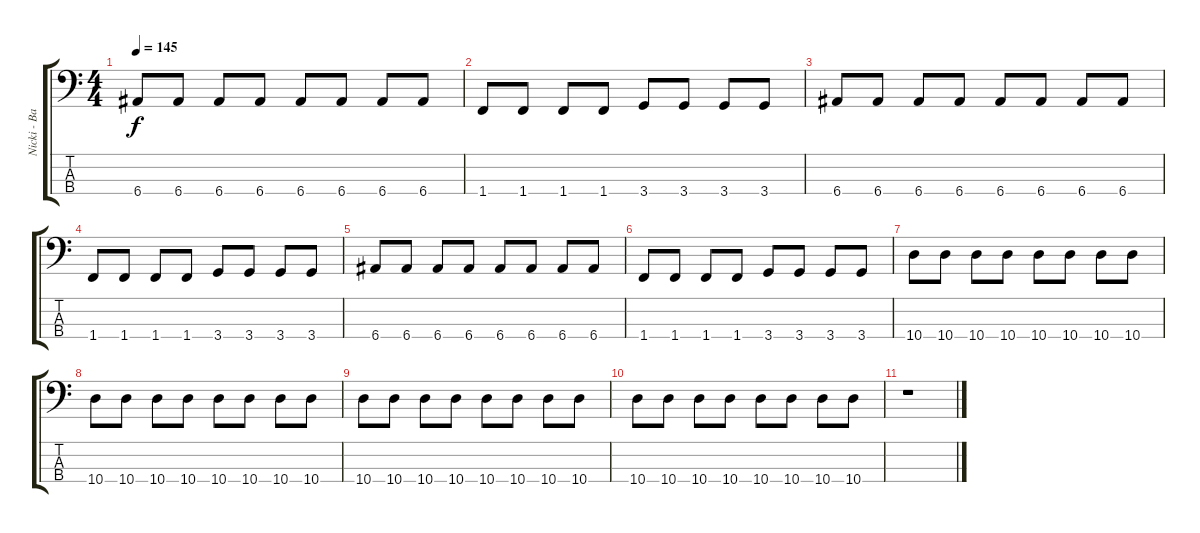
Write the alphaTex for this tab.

\track ("Nicki - Bass" "Nicki - Ba") {instrument electricbassfinger}
\staff {score tabs}
\tuning (G2 D2 A1 E1) {hide}
\ts (4 4)
\tempo 145
\clef f4
\ks c
6.4.8{dy f} 6.4.8 6.4.8 6.4.8 6.4.8 6.4.8 6.4.8 6.4.8 |
1.4.8 1.4.8 1.4.8 1.4.8 3.4.8 3.4.8 3.4.8 3.4.8 |
6.4.8 6.4.8 6.4.8 6.4.8 6.4.8 6.4.8 6.4.8 6.4.8 |
1.4.8 1.4.8 1.4.8 1.4.8 3.4.8 3.4.8 3.4.8 3.4.8 |
6.4.8 6.4.8 6.4.8 6.4.8 6.4.8 6.4.8 6.4.8 6.4.8 |
1.4.8 1.4.8 1.4.8 1.4.8 3.4.8 3.4.8 3.4.8 3.4.8 |
10.4.8 10.4.8 10.4.8 10.4.8 10.4.8 10.4.8 10.4.8 10.4.8 |
10.4.8 10.4.8 10.4.8 10.4.8 10.4.8 10.4.8 10.4.8 10.4.8 |
10.4.8 10.4.8 10.4.8 10.4.8 10.4.8 10.4.8 10.4.8 10.4.8 |
10.4.8 10.4.8 10.4.8 10.4.8 10.4.8 10.4.8 10.4.8 10.4.8 |
r.1
